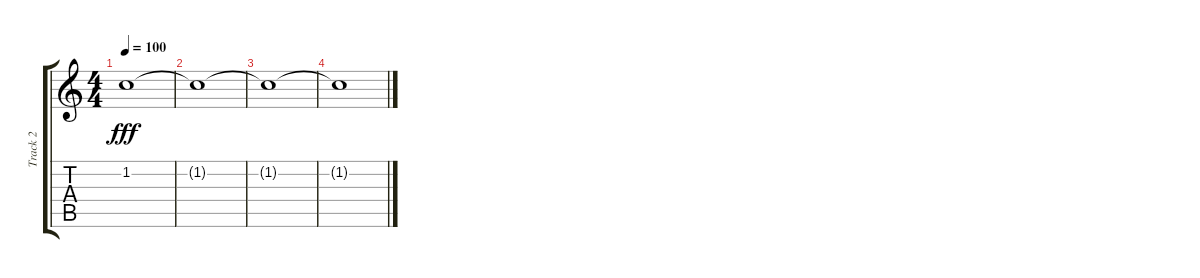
\track ("Track 2" "Track 2") {instrument distortionguitar}
\staff {score tabs}
\tuning (E4 B3 G3 D3 A2 E2) {hide}
\ts (4 4)
\tempo 100
\clef g2
\ks c
1.2{t}.1{dy fff volume 0} |
1.2{t}.1 |
1.2{t}.1 |
1.2{t}.1
